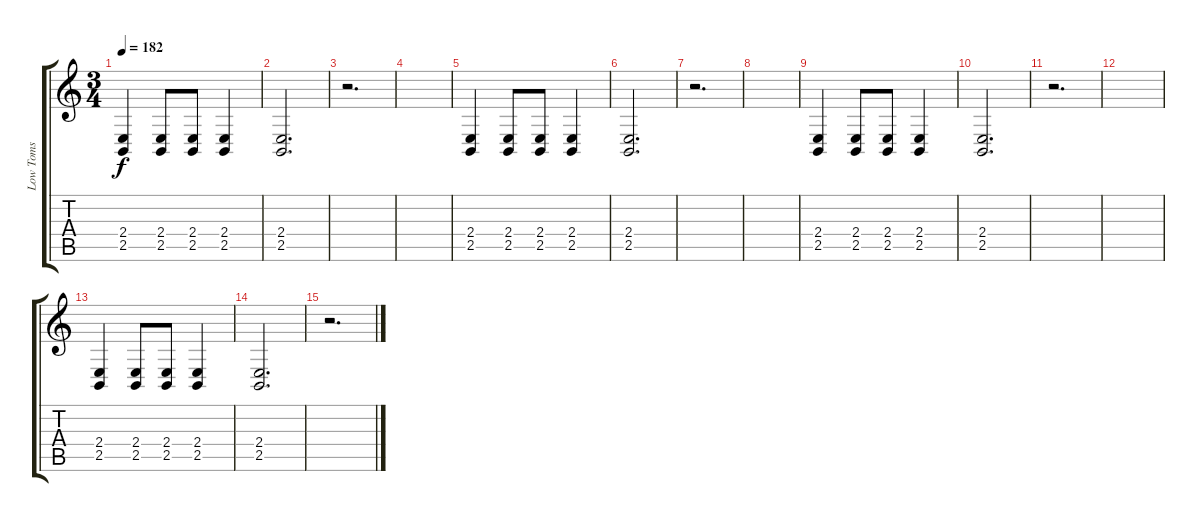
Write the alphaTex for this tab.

\track ("Low Toms" "Low Toms") {instrument melodictom}
\staff {score tabs}
\tuning (E4 B3 G3 D3 A2 E2) {hide}
\ts (3 4)
\tempo 182
\clef g2
\ks c
(2.4 2.5).4{dy f} (2.4 2.5).8 (2.4 2.5).8 (2.4 2.5).4 |
(2.4 2.5).2{d} |
r.2{d} |
|
(2.4 2.5).4 (2.4 2.5).8 (2.4 2.5).8 (2.4 2.5).4 |
(2.4 2.5).2{d} |
r.2{d} |
|
(2.4 2.5).4 (2.4 2.5).8 (2.4 2.5).8 (2.4 2.5).4 |
(2.4 2.5).2{d} |
r.2{d} |
|
(2.4 2.5).4 (2.4 2.5).8 (2.4 2.5).8 (2.4 2.5).4 |
(2.4 2.5).2{d} |
r.2{d}
